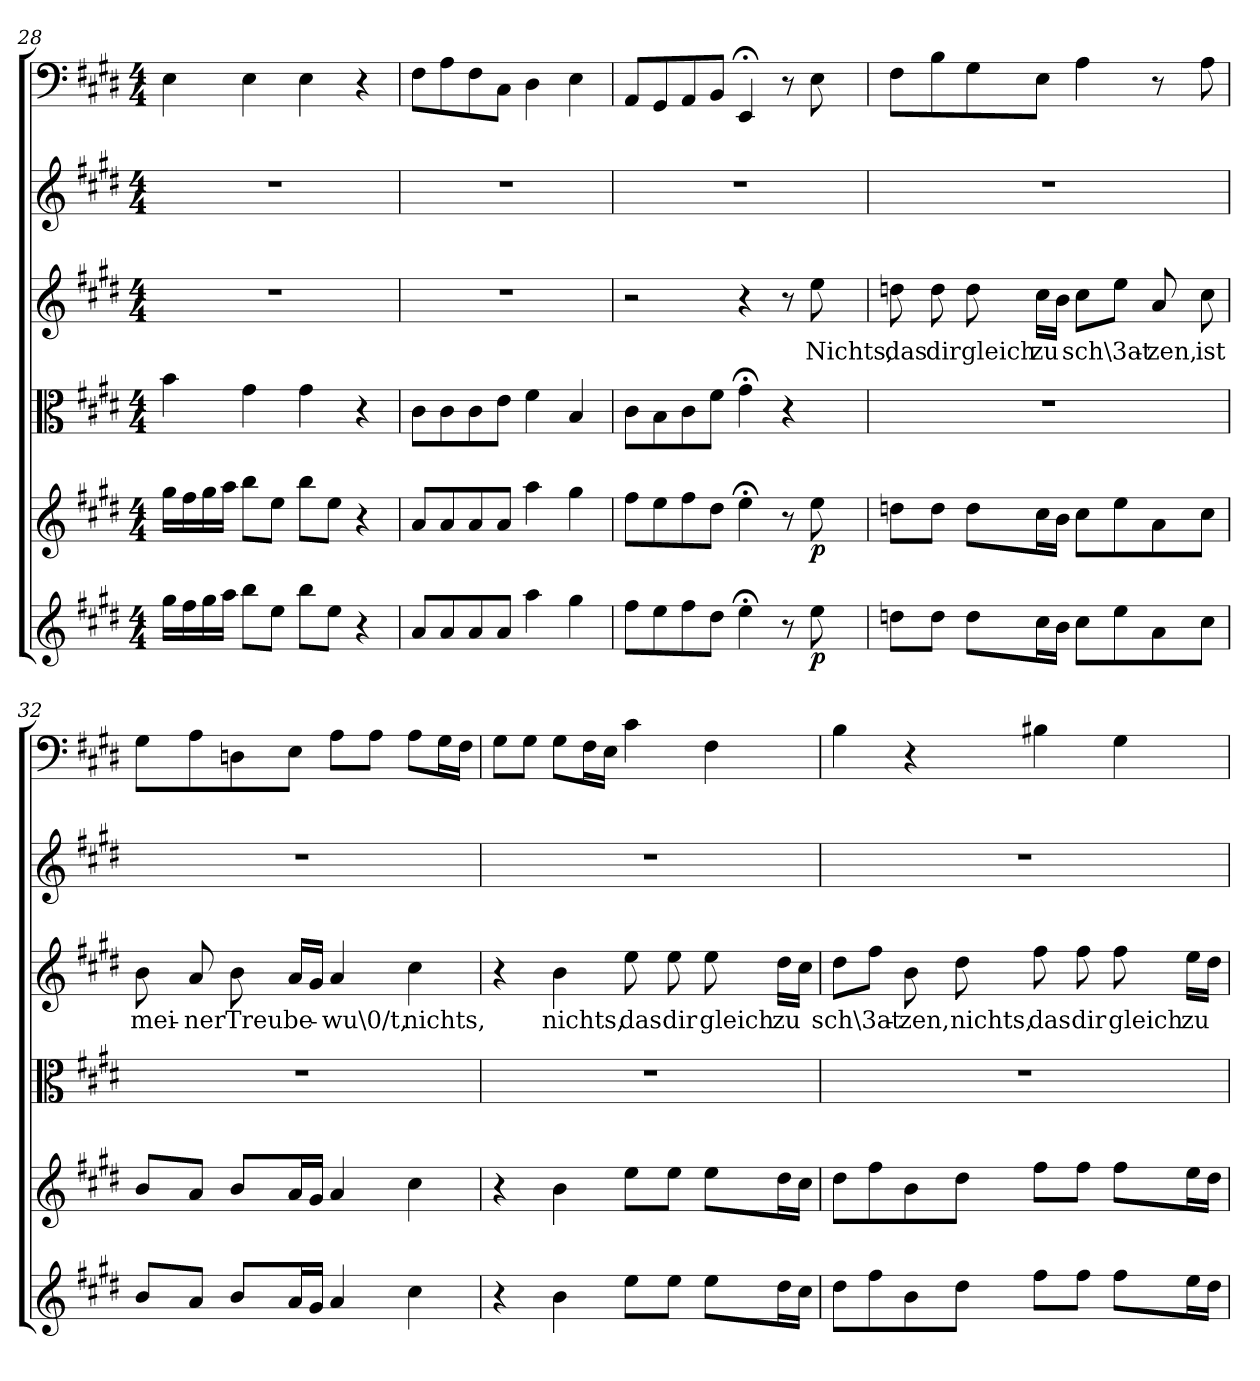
**kern	**dynam	**kern	**dynam	**kern	**kern	**text	**kern	**kern
*part6	*part6	*part5	*part5	*part4	*part3	*part3	*part2	*part1
*staff6	*staff6	*staff5	*staff5	*staff4	*staff3	*staff3	*staff2	*staff1
*clefG2	*	*clefG2	*	*clefC3	*clefG2	*	*clefG2	*clefF4
*k[f#c#g#d#]	*	*k[f#c#g#d#]	*	*k[f#c#g#d#]	*k[f#c#g#d#]	*	*k[f#c#g#d#]	*k[f#c#g#d#]
*E:	*	*E:	*	*E:	*E:	*	*E:	*E:
*M4/4	*	*M4/4	*	*M4/4	*M4/4	*	*M4/4	*M4/4
=28	=28	=28	=28	=28	=28	=28	=28	=28
16gg#\LL	.	16gg#\LL	.	4b\	1r	.	1r	4E\
16ff#\	.	16ff#\	.	.	.	.	.	.
16gg#\	.	16gg#\	.	.	.	.	.	.
16aa\JJ	.	16aa\JJ	.	.	.	.	.	.
8bb\L	.	8bb\L	.	4g#\	.	.	.	4E\
8ee\J	.	8ee\J	.	.	.	.	.	.
8bb\L	.	8bb\L	.	4g#\	.	.	.	4E\
8ee\J	.	8ee\J	.	.	.	.	.	.
4r	.	4r	.	4r	.	.	.	4r
=29	=29	=29	=29	=29	=29	=29	=29	=29
8a/L	.	8a/L	.	8c#\L	1r	.	1r	8F#\L
8a/	.	8a/	.	8c#\	.	.	.	8A\
8a/	.	8a/	.	8c#\	.	.	.	8F#\
8a/J	.	8a/J	.	8e\J	.	.	.	8C#\J
4aa\	.	4aa\	.	4f#\	.	.	.	4D#\
4gg#\	.	4gg#\	.	4B/	.	.	.	4E\
=30	=30	=30	=30	=30	=30	=30	=30	=30
8ff#\L	.	8ff#\L	.	8c#\L	2r	.	1r	8AA/L
8ee\	.	8ee\	.	8B\	.	.	.	8GG#/
8ff#\	.	8ff#\	.	8c#\	.	.	.	8AA/
8dd#\J	.	8dd#\J	.	8f#\J	.	.	.	8BB/J
4ee;<\	.	4ee;<\	.	4g#;<\	4r	.	.	4EE;</
8r	.	8r	.	4r	8r	.	.	8r
8ee\	p	8ee\	p	.	8ee\	Nichts,	.	8E\
=31	=31	=31	=31	=31	=31	=31	=31	=31
8ddn\L	.	8ddn\L	.	1r	8ddn\	das	1r	8F#\L
8dd\J	.	8dd\J	.	.	8dd\	dir	.	8B\
8dd\L	.	8dd\L	.	.	8dd\	gleich	.	8G#\
16cc#\L	.	16cc#\L	.	.	16cc#\LL	zu	.	8E\J
16b\JJ	.	16b\JJ	.	.	16b\JJ	.	.	.
8cc#\L	.	8cc#\L	.	.	8cc#\L	sch\3at-	.	4A\
8ee\	.	8ee\	.	.	8ee\J	.	.	.
8a\	.	8a\	.	.	8a/	-zen,	.	8r
8cc#\J	.	8cc#\J	.	.	8cc#\	ist	.	8A\
=32	=32	=32	=32	=32	=32	=32	=32	=32
8b/L	.	8b/L	.	1r	8b\	mei-	1r	8G#\L
8a/J	.	8a/J	.	.	8a/	-ner	.	8A\
8b/L	.	8b/L	.	.	8b\	Treu	.	8Dn\
16a/L	.	16a/L	.	.	16a/LL	be-	.	8E\J
16g#/JJ	.	16g#/JJ	.	.	16g#/JJ	.	.	.
4a/	.	4a/	.	.	4a/	-wu\0/t,	.	8A\L
.	.	.	.	.	.	.	.	8A\J
4cc#\	.	4cc#\	.	.	4cc#\	nichts,	.	8A\L
.	.	.	.	.	.	.	.	16G#\L
.	.	.	.	.	.	.	.	16F#\JJ
=33	=33	=33	=33	=33	=33	=33	=33	=33
4r	.	4r	.	1r	4r	.	1r	8G#\L
.	.	.	.	.	.	.	.	8G#\J
4b\	.	4b\	.	.	4b\	nichts,	.	8G#\L
.	.	.	.	.	.	.	.	16F#\L
.	.	.	.	.	.	.	.	16E\JJ
8ee\L	.	8ee\L	.	.	8ee\	das	.	4c#\
8ee\J	.	8ee\J	.	.	8ee\	dir	.	.
8ee\L	.	8ee\L	.	.	8ee\	gleich	.	4F#\
16dd#\L	.	16dd#\L	.	.	16dd#\LL	zu	.	.
16cc#\JJ	.	16cc#\JJ	.	.	16cc#\JJ	.	.	.
=34	=34	=34	=34	=34	=34	=34	=34	=34
8dd#\L	.	8dd#\L	.	1r	8dd#\L	sch\3at-	1r	4B\
8ff#\	.	8ff#\	.	.	8ff#\J	.	.	.
8b\	.	8b\	.	.	8b\	-zen,	.	4r
8dd#\J	.	8dd#\J	.	.	8dd#\	nichts,	.	.
8ff#\L	.	8ff#\L	.	.	8ff#\	das	.	4B#X\
8ff#\J	.	8ff#\J	.	.	8ff#\	dir	.	.
8ff#\L	.	8ff#\L	.	.	8ff#\	gleich	.	4G#\
16ee\L	.	16ee\L	.	.	16ee\LL	zu	.	.
16dd#\JJ	.	16dd#\JJ	.	.	16dd#\JJ	.	.	.
=	=	=	=	=	=	=	=	=
*-	*-	*-	*-	*-	*-	*-	*-	*-
